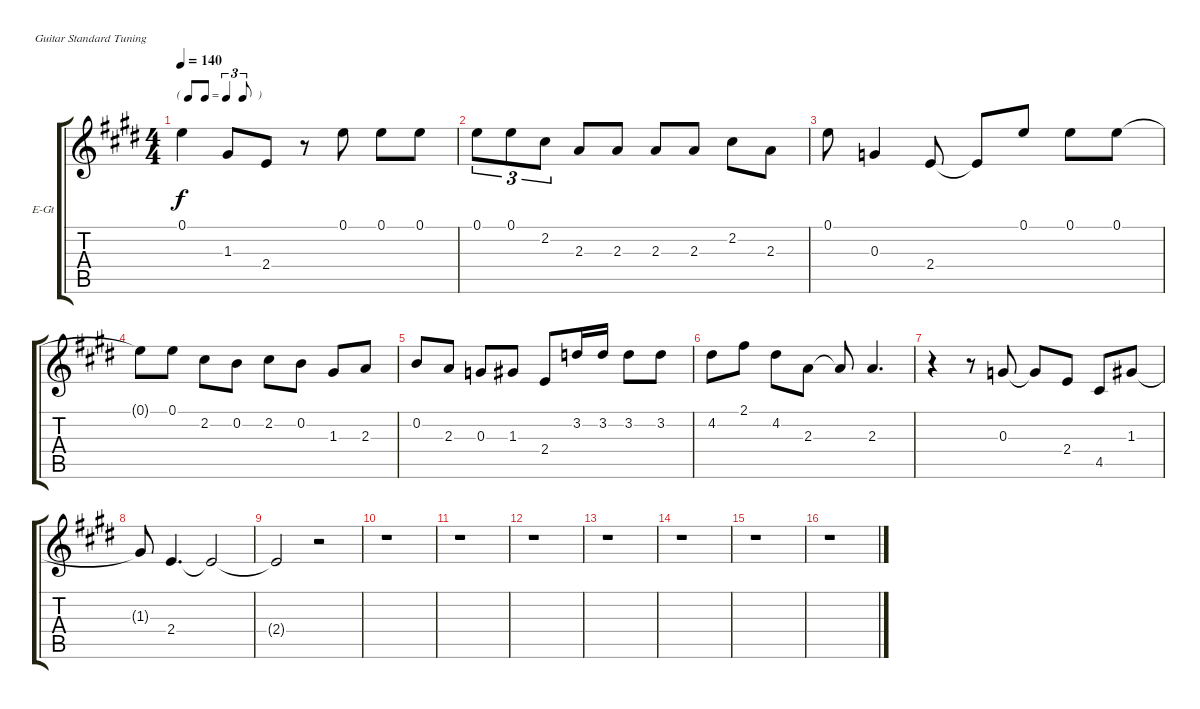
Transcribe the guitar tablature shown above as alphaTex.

\bracketExtendMode groupsimilarinstruments
\firstSystemTrackNameOrientation horizontal
\otherSystemsTrackNameOrientation horizontal
\track ("Vocals" "E-Gt") {instrument overdrivenguitar}
\staff {score tabs}
\tuning (E4 B3 G3 D3 A2 E2)
\ts (4 4)
\tf triplet8th
\tempo 140
\clef g2
\ks e
0.1.4{dy f} 1.3.8 2.4.8 r.8 0.1.8 0.1.8 0.1.8 |
0.1.8{tu (3 2)} 0.1.8{tu (3 2)} 2.2.8{tu (3 2)} 2.3.8 2.3.8 2.3.8 2.3.8 2.2.8 2.3.8 |
0.1.8 0.3.4 2.4.8 2.4{t}.8 0.1.8 0.1.8 0.1.8 |
0.1{t}.8 0.1.8 2.2.8 0.2.8 2.2.8 0.2.8 1.3.8 2.3.8 |
0.2.8 2.3.8 0.3.8 1.3.8 2.4.8 3.2.16 3.2.16 3.2.8 3.2.8 |
4.2.8 2.1.8 4.2.8 2.3.8 2.3{t}.8 2.3.4{d} |
r.4 r.8 0.3.8 0.3{t}.8 2.4.8 4.5.8 1.3.8 |
1.3{t}.8 2.4.4{d} 2.4{t}.2 |
2.4{t}.2 r.2 |
r.1 |
r.1 |
r.1 |
r.1 |
r.1 |
r.1 |
r.1
